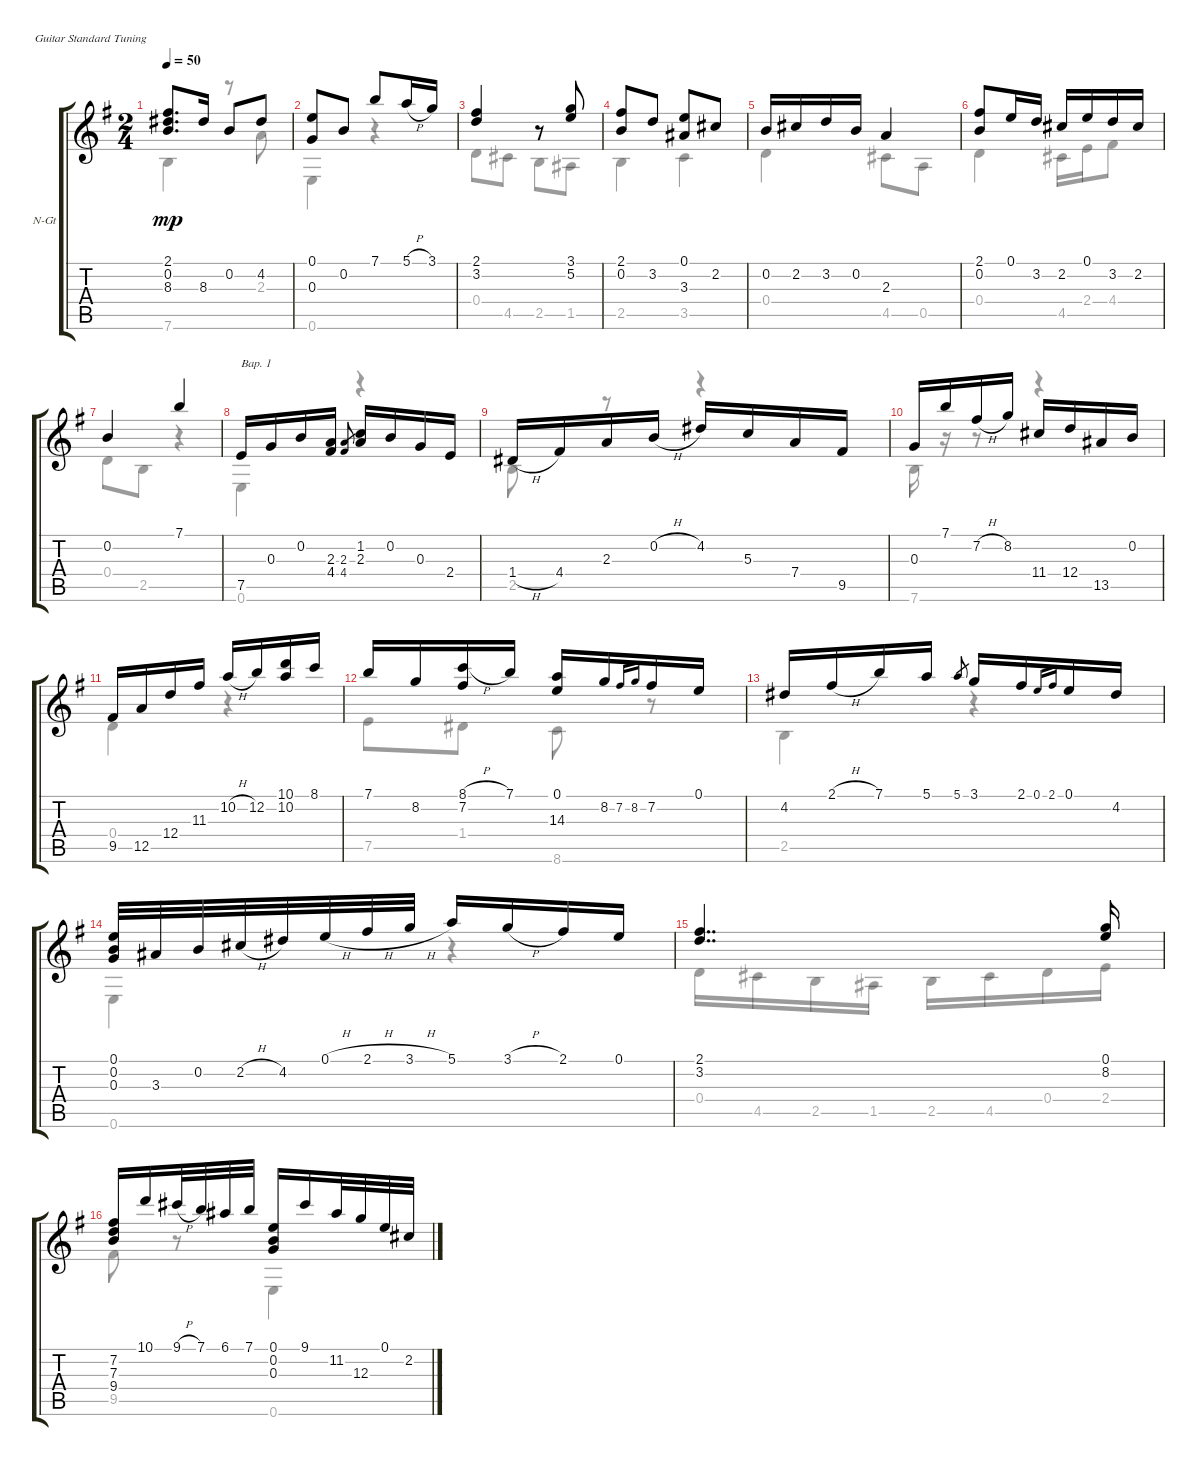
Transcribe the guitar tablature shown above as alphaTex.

\defaultSystemsLayout 4
\bracketExtendMode groupsimilarinstruments
\firstSystemTrackNameOrientation horizontal
\otherSystemsTrackNameOrientation horizontal
\track ("Nylon Guitar" "N-Gt") {instrument acousticguitarnylon}
\staff {score tabs}
\tuning (E4 B3 G3 D3 A2 E2)
\voice
\ts (2 4)
\tempo 50
\clef g2
\ks g
(0.2 8.3 2.1).8{d dy mp} 8.3.16 0.2.8 4.2.8 |
(0.1 0.3).8 0.2.8 7.1.8 5.1{h}.16 3.1.16 |
(3.2 2.1).4 r.8 (3.1 5.2).8 |
(2.1 0.2).8 3.2.8 (0.1 3.3).8 2.2.8 |
0.2.16 2.2.16 3.2.16 0.2.16 2.3.4 |
(0.2 2.1).8 0.1.16 3.2.16 2.2.16 0.1.16 3.2.16 2.2.16 |
0.2.4 7.1.4 |
7.5.16{txt "Вар. 1"} 0.3.16 0.2.16 (2.3 4.4).16 (4.4 2.3).8{gr} (2.3 1.2).16 0.2.16 0.3.16 2.4.16 |
1.4{h}.16 4.4.16 2.3.16 0.2{h}.16 4.2.16 5.3.16 7.4.16 9.5.16 |
0.3.16 7.1.16 7.2{h}.16 8.2.16 11.4.16 12.4.16 13.5.16 0.2.16 |
9.5.16 12.5.16 12.4.16 11.3.16 10.2{h}.16 12.2.16 (10.2 10.1).16 8.1.16 |
7.1.16 8.2.16 (7.2 8.1{h}).16 7.1.16 (0.1 14.3).16 8.2.16 7.2.16{gr onbeat} 8.2.16{gr onbeat} 7.2.16 0.1.16 |
4.2.16 2.1{h}.16 7.1.16 5.1.16 5.1.8{gr} 3.1.16 2.1.16 0.1.16{gr onbeat} 2.1.16{gr onbeat} 0.1.16 4.2.16 |
(0.1 0.2 0.3).32 3.3.32 0.2.32 2.2{h}.32 4.2.32 0.1{h}.32 2.1{h}.32 3.1{h}.32 5.1.16 3.1{h}.16 2.1.16 0.1.16 |
(3.2 2.1).4{dd} (0.1 8.2).16 |
(7.2 7.3 9.4).16 10.1.16 9.1{h}.32 7.1.32 6.1.32 7.1.32 (0.1 0.2 0.3).16 9.1.16 11.2.32 12.3.32 0.1.32 2.2.32
\voice
\clef g2
\ottava regular
\simile none
\ks g
7.6.4{dy mp} r.8 2.3.8 |
0.6.4 r.4 |
0.4.8 4.5.8 2.5.8 1.5.8 |
2.5.4 3.5.4 |
0.4.4 4.5.8 0.5.8 |
0.4.4 4.5.16 2.4.16 4.4.8 |
0.4.8 2.5.8 r.4 |
0.6.4 r.4 |
2.5.8 r.8 r.4 |
7.6.16 r.16 r.8 r.4 |
0.4.4 r.4 |
7.5.8 1.4.8 8.6.8 r.8 |
2.5.4 r.4 |
0.6.4 r.4 |
0.4.16 4.5.16 2.5.16 1.5.16 2.5.16 4.5.16 0.4.16 2.4.16 |
9.5.8 r.8 0.6.4
